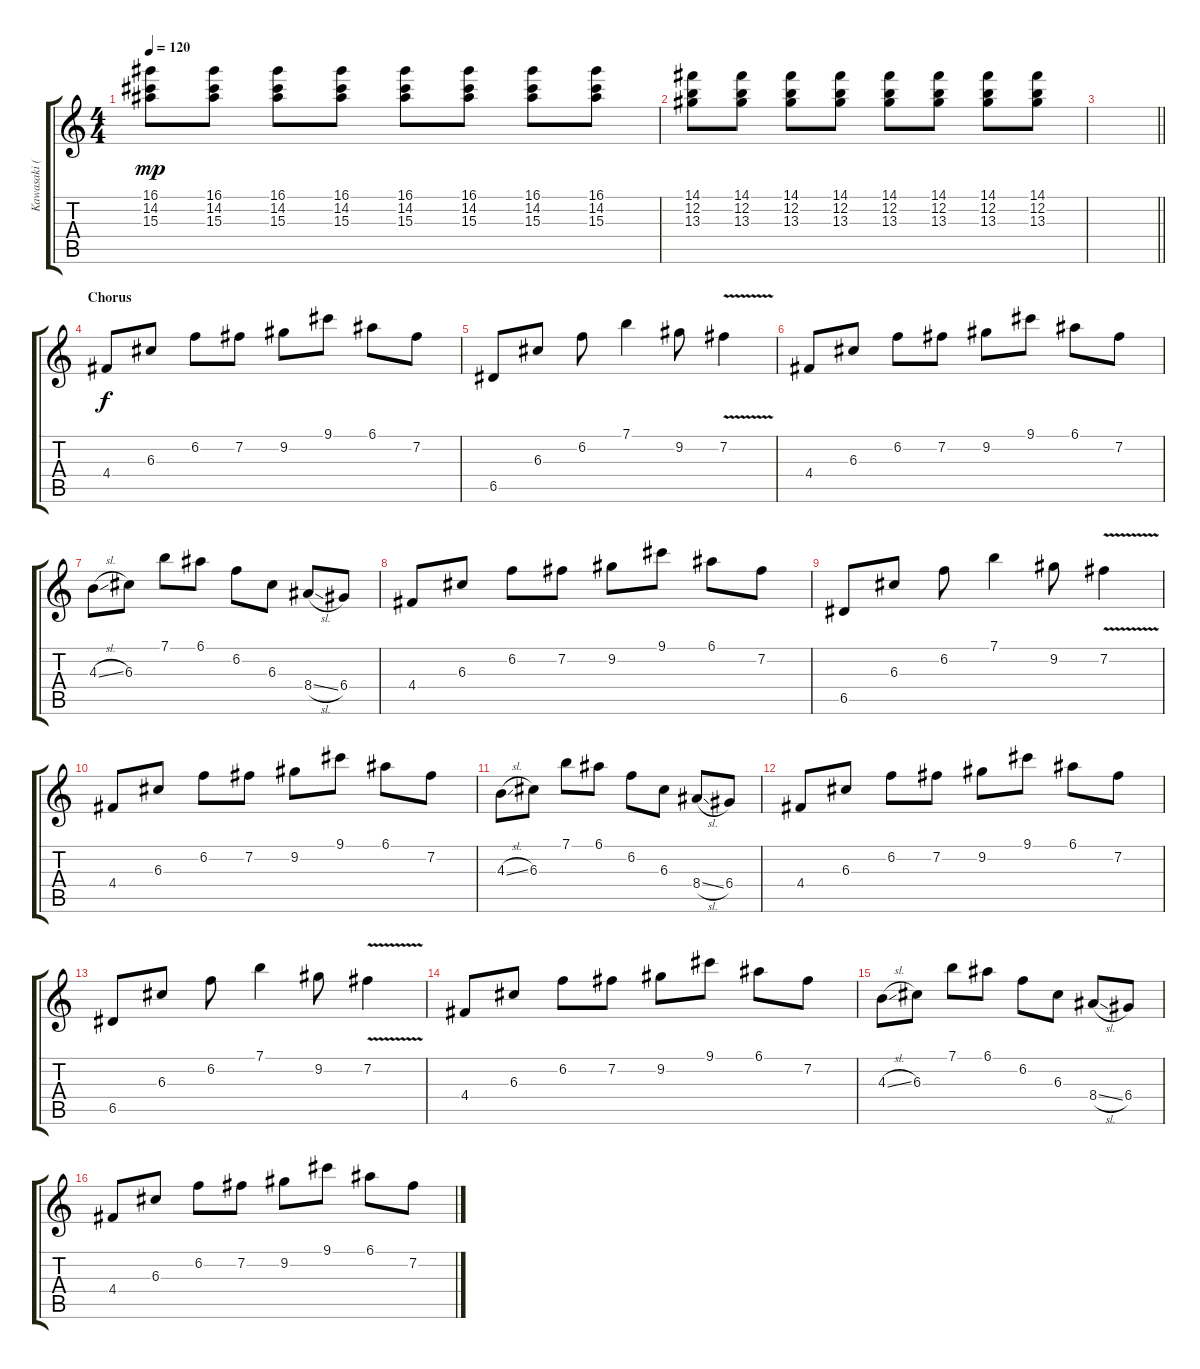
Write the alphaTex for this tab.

\track ("Kawasaki ( Lead Guitar )" "Kawasaki (") {instrument electricguitarjazz}
\staff {score tabs}
\tuning (E4 B3 G3 D3 A2 E2) {hide}
\ts (4 4)
\tempo 120
\clef g2
\ks c
(16.1 14.2 15.3).8{dy mp} (16.1 14.2 15.3).8 (16.1 14.2 15.3).8 (16.1 14.2 15.3).8 (16.1 14.2 15.3).8 (16.1 14.2 15.3).8 (16.1 14.2 15.3).8 (16.1 14.2 15.3).8 |
(14.1 12.2 13.3).8 (14.1 12.2 13.3).8 (14.1 12.2 13.3).8 (14.1 12.2 13.3).8 (14.1 12.2 13.3).8 (14.1 12.2 13.3).8 (14.1 12.2 13.3).8 (14.1 12.2 13.3).8 |
\barLineRight lightlight
|
\section ("" "Chorus")
4.4.8{dy f} 6.3.8 6.2.8 7.2.8 9.2.8 9.1.8 6.1.8 7.2.8 |
6.5.8 6.3.8 6.2.8 7.1.4 9.2.8 7.2{v}.4 |
4.4.8 6.3.8 6.2.8 7.2.8 9.2.8 9.1.8 6.1.8 7.2.8 |
4.3{sl}.8 6.3.8 7.1.8 6.1.8 6.2.8 6.3.8 8.4{sl}.8 6.4.8 |
4.4.8 6.3.8 6.2.8 7.2.8 9.2.8 9.1.8 6.1.8 7.2.8 |
6.5.8 6.3.8 6.2.8 7.1.4 9.2.8 7.2{v}.4 |
4.4.8 6.3.8 6.2.8 7.2.8 9.2.8 9.1.8 6.1.8 7.2.8 |
4.3{sl}.8 6.3.8 7.1.8 6.1.8 6.2.8 6.3.8 8.4{sl}.8 6.4.8 |
4.4.8 6.3.8 6.2.8 7.2.8 9.2.8 9.1.8 6.1.8 7.2.8 |
6.5.8 6.3.8 6.2.8 7.1.4 9.2.8 7.2{v}.4 |
4.4.8 6.3.8 6.2.8 7.2.8 9.2.8 9.1.8 6.1.8 7.2.8 |
4.3{sl}.8 6.3.8 7.1.8 6.1.8 6.2.8 6.3.8 8.4{sl}.8 6.4.8 |
4.4.8 6.3.8 6.2.8 7.2.8 9.2.8 9.1.8 6.1.8 7.2.8
